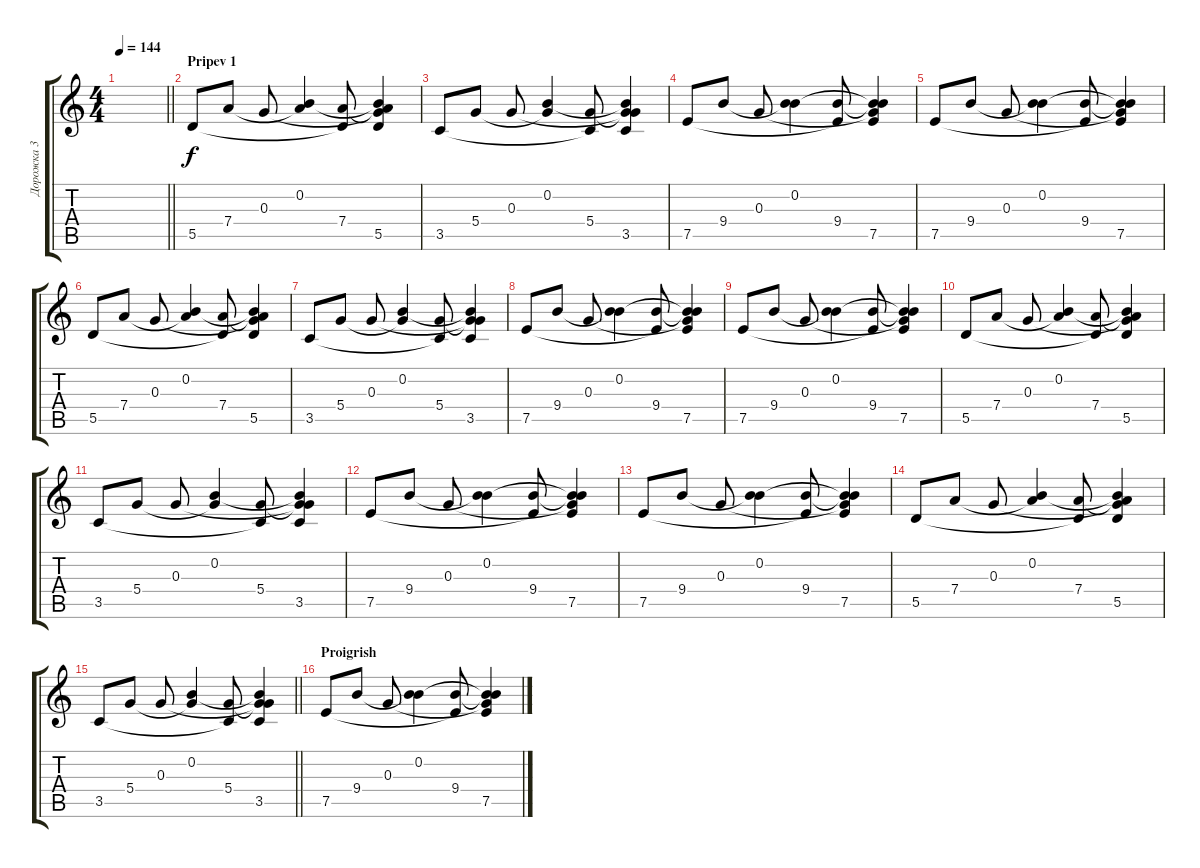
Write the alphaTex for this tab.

\track ("Дорожка 3" "Дорожка 3") {instrument acousticguitarsteel}
\staff {score tabs}
\tuning (E4 B3 G3 D3 A2 E2) {hide}
\ts (4 4)
\tempo 144
\clef g2
\barLineRight lightlight
\ks c
|
\section ("" "Pripev 1")
5.5.8 7.4.8 0.3.8 (0.2 7.4{t}).4 (7.4 5.5{t}).8 (0.2{t} 0.3{t} 7.4{t} 5.5).4 |
3.5.8 5.4.8 0.3.8 (0.2 5.4{t}).4 (5.4 3.5{t}).8 (0.2{t} 0.3{t} 5.4{t} 3.5).4 |
7.5.8 9.4.8 0.3.8 (0.2 9.4{t}).4 (9.4 7.5{t}).8 (0.2{t} 0.3{t} 9.4{t} 7.5).4 |
7.5.8 9.4.8 0.3.8 (0.2 9.4{t}).4 (9.4 7.5{t}).8 (0.2{t} 0.3{t} 9.4{t} 7.5).4 |
5.5.8 7.4.8 0.3.8 (0.2 7.4{t}).4 (7.4 5.5{t}).8 (0.2{t} 0.3{t} 7.4{t} 5.5).4 |
3.5.8 5.4.8 0.3.8 (0.2 5.4{t}).4 (5.4 3.5{t}).8 (0.2{t} 0.3{t} 5.4{t} 3.5).4 |
7.5.8 9.4.8 0.3.8 (0.2 9.4{t}).4 (9.4 7.5{t}).8 (0.2{t} 0.3{t} 9.4{t} 7.5).4 |
7.5.8 9.4.8 0.3.8 (0.2 9.4{t}).4 (9.4 7.5{t}).8 (0.2{t} 0.3{t} 9.4{t} 7.5).4 |
5.5.8 7.4.8 0.3.8 (0.2 7.4{t}).4 (7.4 5.5{t}).8 (0.2{t} 0.3{t} 7.4{t} 5.5).4 |
3.5.8 5.4.8 0.3.8 (0.2 5.4{t}).4 (5.4 3.5{t}).8 (0.2{t} 0.3{t} 5.4{t} 3.5).4 |
7.5.8 9.4.8 0.3.8 (0.2 9.4{t}).4 (9.4 7.5{t}).8 (0.2{t} 0.3{t} 9.4{t} 7.5).4 |
7.5.8 9.4.8 0.3.8 (0.2 9.4{t}).4 (9.4 7.5{t}).8 (0.2{t} 0.3{t} 9.4{t} 7.5).4 |
5.5.8 7.4.8 0.3.8 (0.2 7.4{t}).4 (7.4 5.5{t}).8 (0.2{t} 0.3{t} 7.4{t} 5.5).4 |
\barLineRight lightlight
3.5.8 5.4.8 0.3.8 (0.2 5.4{t}).4 (5.4 3.5{t}).8 (0.2{t} 0.3{t} 5.4{t} 3.5).4 |
\section ("" "Proigrish")
7.5.8 9.4.8 0.3.8 (0.2 9.4{t}).4 (9.4 7.5{t}).8 (0.2{t} 0.3{t} 9.4{t} 7.5).4
